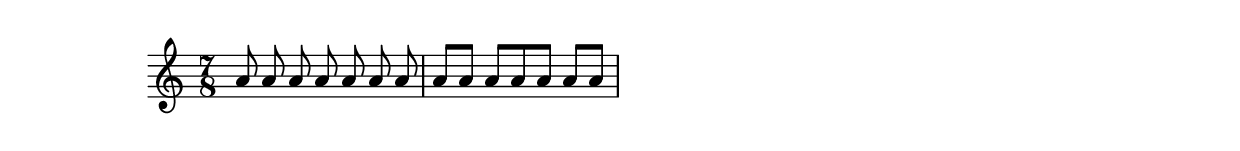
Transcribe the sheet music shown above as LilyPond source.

% Do not edit this file; it is automatically
% generated from Documentation/snippets/new
% This file is in the public domain.
%% Note: this file works from version 2.13.29
\version "2.13.36"

\header {
%% Translation of GIT committish: 0b55335aeca1de539bf1125b717e0c21bb6fa31b
  texidoces = "
No está especificada ninguna agrupación predeterminada automática
de las barras para el compás de 7/8, de forma que si se requieren
barras automáticas se debe especificar la forma de agrupamiento.
Por ejemplo, para agrupar todas las barras en la forma 2-3-2 en el
compás de 7/8, especificamos los finales de barra en 2/8 y 5/8:

"
  doctitlees = "Agrupamiento de las barras en el compás de 7/8"


%% Translation of GIT committish: 0a868be38a775ecb1ef935b079000cebbc64de40
texidocde = "
Es gibt keine automatischen Balkengruppen für 7/8-Takte.  Wenn diese
Taktart benötigt wird, müssen die Gruppierungen definiert werden.  Um
beispielsweise alle Noten in 2/8-3/8-2/8 aufzuteilen, müssen Balkenenden
für 2/8 und 5/8 definiert werden:

"
  doctitlede = "Balkengruppen für 7/8-Takte"


%% Translation of GIT committish: 548076f550a2b7fb09f1260f0e5e2bb028ad396c
texidocfr = "
Aucune règle de ligature automatique n'est disponible pour une mesure à
7/8.  Il faudra donc, en pareil cas, définir vous-même les règles de
regroupement.  Pour, par exemple, ligaturer sur la base de 2/8-3/8-2/8,
il faudra donc définir les terminaisons de 2/8 et 5/8 :

"
  doctitlefr = "Règle de ligature dans une mesure à 7/8"

  lsrtags = "rhythms"
  texidoc = "
There is no default beat structure specified for 7/8 time,
so if automatic beams are required the structure must be specified.  For
example, to group all beams 2-3-2 in 7/8 time, specify the
beat structure to be (2 3 2):
"
  doctitle = "Beam grouping in 7/8 time"
} % begin verbatim


\relative c'' {
  \time 7/8
  % rhythm 2-3-2
  a8 a a a a a a
  \set Score.beatStructure = #'(2 3 2)
  a8 a a a a a a
}
